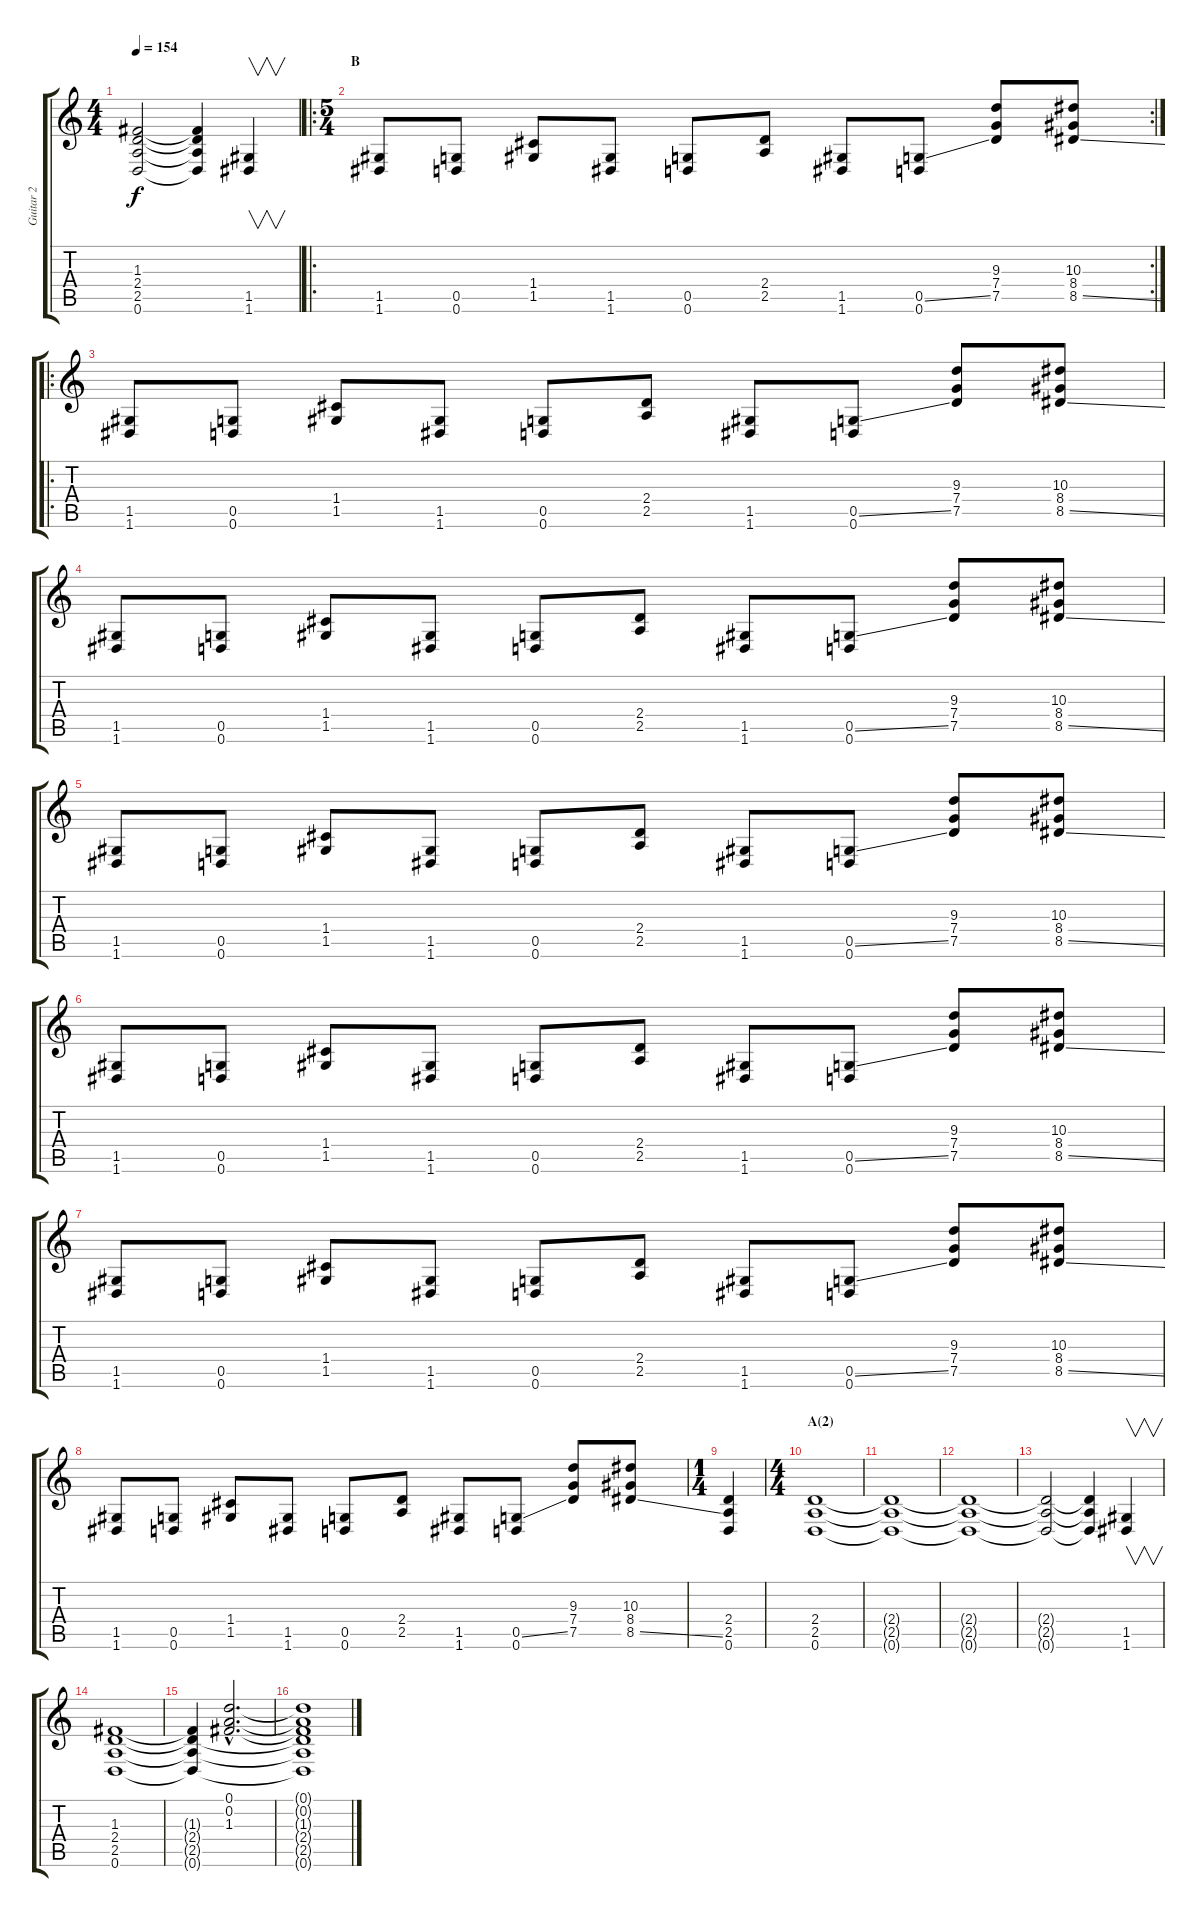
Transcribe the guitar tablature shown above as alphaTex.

\track ("Guitar 2" "Guitar 2") {instrument overdrivenguitar}
\staff {score tabs}
\tuning (D4 A3 F3 C3 G2 D2) {hide}
\ts (4 4)
\tempo 154
\clef g2
\ks c
(1.3{t} 2.4{t} 2.5{t} 0.6{t}).2{dy f} (1.3{t} 2.4{t} 2.5{t} 0.6{t}).4 (1.5 1.6).4{v} |
\ro
\rc 2
\ts (5 4)
\section ("" "B")
(1.5 1.6).8 (0.5 0.6).8 (1.4 1.5).8 (1.5 1.6).8 (0.5 0.6).8 (2.4 2.5).8 (1.5 1.6).8 (0.5{ss} 0.6).8 (9.3 7.4 7.5).8 (10.3 8.4 8.5{ss}).8 |
\ro
(1.5 1.6).8 (0.5 0.6).8 (1.4 1.5).8 (1.5 1.6).8 (0.5 0.6).8 (2.4 2.5).8 (1.5 1.6).8 (0.5{ss} 0.6).8 (9.3 7.4 7.5).8 (10.3 8.4 8.5{ss}).8 |
(1.5 1.6).8 (0.5 0.6).8 (1.4 1.5).8 (1.5 1.6).8 (0.5 0.6).8 (2.4 2.5).8 (1.5 1.6).8 (0.5{ss} 0.6).8 (9.3 7.4 7.5).8 (10.3 8.4 8.5{ss}).8 |
(1.5 1.6).8 (0.5 0.6).8 (1.4 1.5).8 (1.5 1.6).8 (0.5 0.6).8 (2.4 2.5).8 (1.5 1.6).8 (0.5{ss} 0.6).8 (9.3 7.4 7.5).8 (10.3 8.4 8.5{ss}).8 |
(1.5 1.6).8 (0.5 0.6).8 (1.4 1.5).8 (1.5 1.6).8 (0.5 0.6).8 (2.4 2.5).8 (1.5 1.6).8 (0.5{ss} 0.6).8 (9.3 7.4 7.5).8 (10.3 8.4 8.5{ss}).8 |
(1.5 1.6).8 (0.5 0.6).8 (1.4 1.5).8 (1.5 1.6).8 (0.5 0.6).8 (2.4 2.5).8 (1.5 1.6).8 (0.5{ss} 0.6).8 (9.3 7.4 7.5).8 (10.3 8.4 8.5{ss}).8 |
(1.5 1.6).8 (0.5 0.6).8 (1.4 1.5).8 (1.5 1.6).8 (0.5 0.6).8 (2.4 2.5).8 (1.5 1.6).8 (0.5{ss} 0.6).8 (9.3 7.4 7.5).8 (10.3 8.4 8.5{ss}).8 |
\ts (1 4)
(2.4 2.5 0.6).4 |
\ts (4 4)
\section ("" "A(2)")
(2.4 2.5 0.6).1 |
(2.4{t} 2.5{t} 0.6{t}).1 |
(2.4{t} 2.5{t} 0.6{t}).1 |
(2.4{t} 2.5{t} 0.6{t}).2 (2.4{t} 2.5{t} 0.6{t}).4 (1.5 1.6).4{v} |
(1.3 2.4 2.5 0.6).1 |
(1.3{t} 2.4{t} 2.5{t} 0.6{t}).4 (0.1{hac} 0.2{hac} 1.3{hac}).2{d} |
(0.1{t} 0.2{t} 1.3{t} 2.4{t} 2.5{t} 0.6{t}).1
